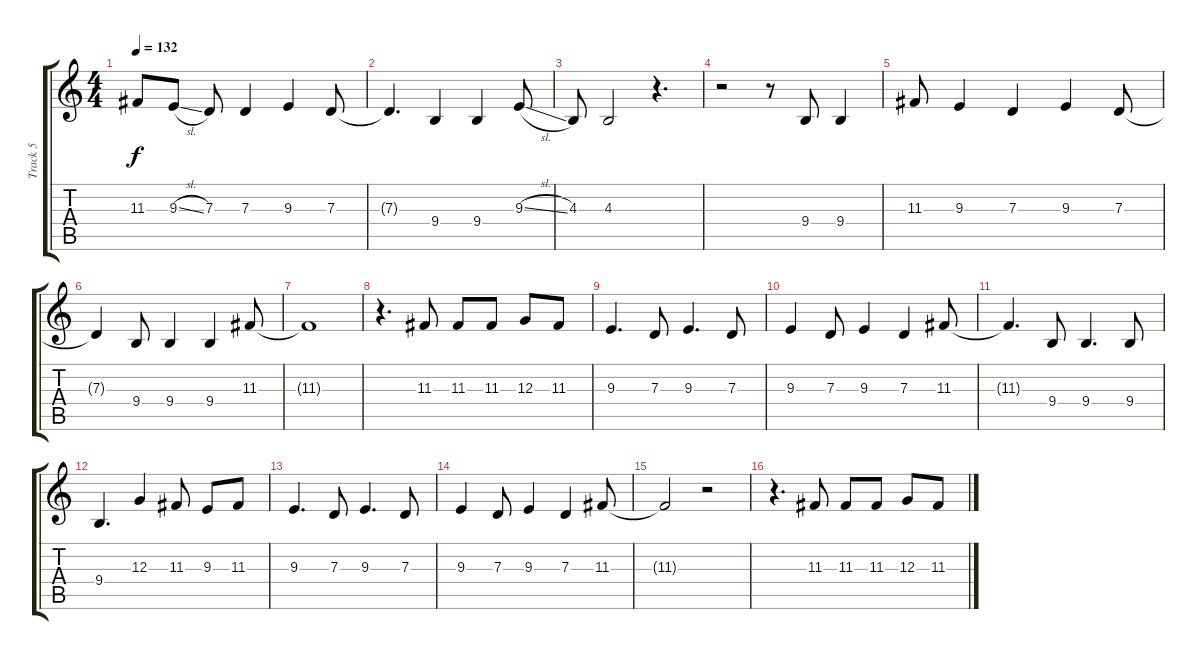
\track ("Track 5" "Track 5") {instrument altosax}
\staff {score tabs}
\tuning (E4 B3 G3 D3 A2 E2) {hide}
\ts (4 4)
\tempo 132
\clef g2
\ks c
11.3.8{dy f} 9.3{sl}.8 7.3.8 7.3.4 9.3.4 7.3.8 |
7.3{t}.4{d} 9.4.4 9.4.4 9.3{sl}.8 |
4.3.8 4.3.2 r.4{d} |
r.2 r.8 9.4.8 9.4.4 |
11.3.8 9.3.4 7.3.4 9.3.4 7.3.8 |
7.3{t}.4 9.4.8 9.4.4 9.4.4 11.3.8 |
11.3{t}.1 |
r.4{d} 11.3.8 11.3.8 11.3.8 12.3.8 11.3.8 |
9.3.4{d} 7.3.8 9.3.4{d} 7.3.8 |
9.3.4 7.3.8 9.3.4 7.3.4 11.3.8 |
11.3{t}.4{d} 9.4.8 9.4.4{d} 9.4.8 |
9.4.4{d} 12.3.4 11.3.8 9.3.8 11.3.8 |
9.3.4{d} 7.3.8 9.3.4{d} 7.3.8 |
9.3.4 7.3.8 9.3.4 7.3.4 11.3.8 |
11.3{t}.2 r.2 |
r.4{d} 11.3.8 11.3.8 11.3.8 12.3.8 11.3.8
